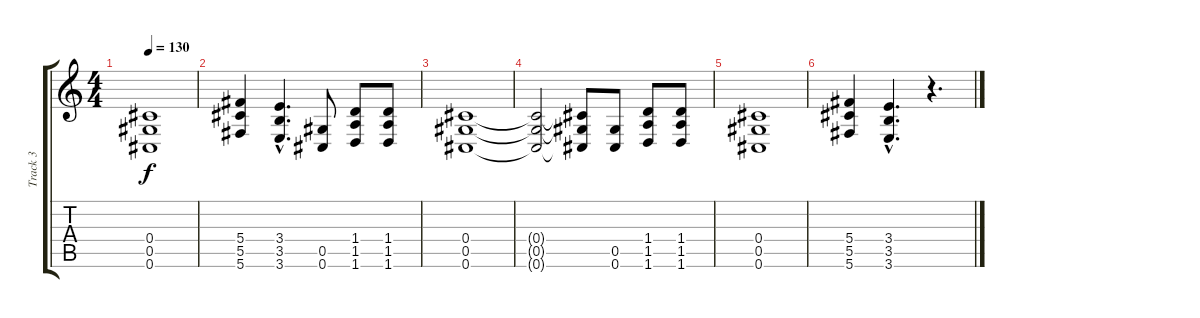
\track ("Track 3" "Track 3") {instrument distortionguitar}
\staff {score tabs}
\tuning (Eb4 Bb3 Gb3 Db3 Ab2 Db2) {hide}
\ts (4 4)
\tempo 130
\clef g2
\ks c
(0.4 0.5 0.6).1{dy f} |
(5.4 5.5 5.6).4 (3.4{hac} 3.5{hac} 3.6{hac}).4{d} (0.5 0.6).8 (1.4 1.5 1.6).8 (1.4 1.5 1.6).8 |
(0.4 0.5 0.6).1 |
(0.4{t} 0.5{t} 0.6{t}).2 (0.4{t} 0.5{t} 0.6{t}).8 (0.5 0.6).8 (1.4 1.5 1.6).8 (1.4 1.5 1.6).8 |
(0.4 0.5 0.6).1 |
(5.4 5.5 5.6).4 (3.4{hac} 3.5{hac} 3.6{hac}).4{d} r.4{d}
